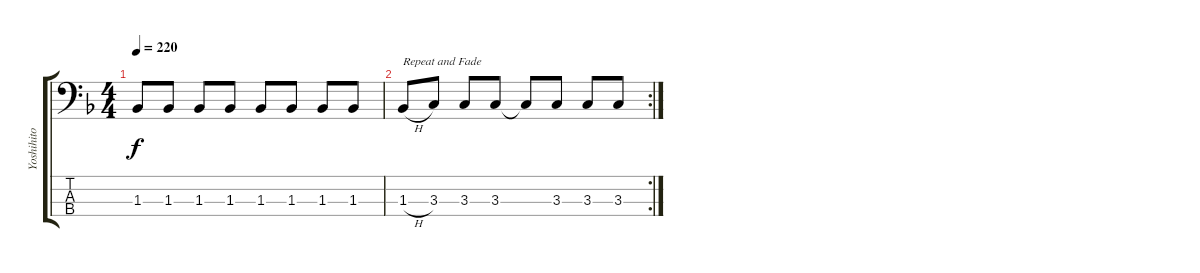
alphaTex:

\track ("Yoshihito Onda" "Yoshihito ") {instrument electricbasspick}
\staff {score tabs}
\tuning (G2 D2 A1 E1) {hide}
\ts (4 4)
\tempo 220
\clef f4
\ks f
1.3.8{dy f} 1.3.8 1.3.8 1.3.8 1.3.8 1.3.8 1.3.8 1.3.8 |
\rc 2
1.3{h}.8{txt "Repeat and Fade"} 3.3.8 3.3.8 3.3.8 3.3{t}.8 3.3.8 3.3.8 3.3.8
